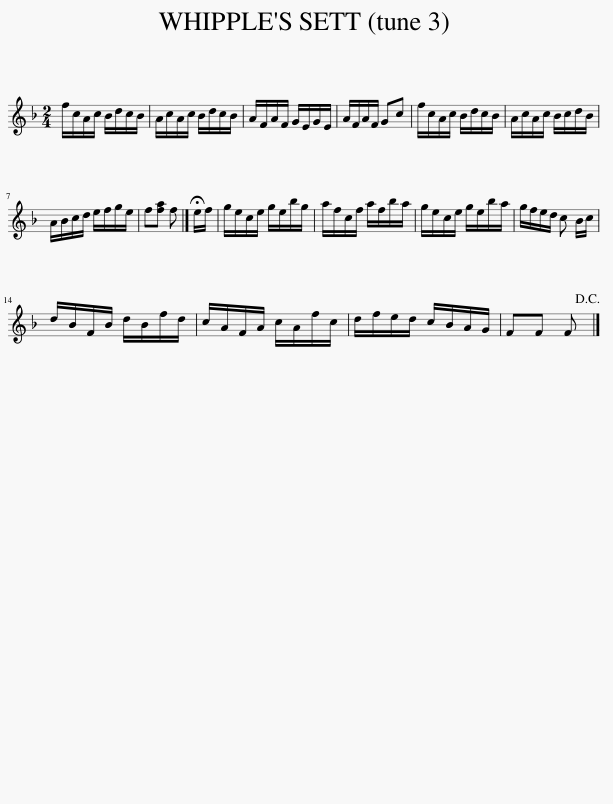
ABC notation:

X:1
L:1/8
M:2/4
I:linebreak $
K:F
V:1 treble
V:1
 f/c/A/c/ B/d/c/B/ | A/c/A/c/ B/d/c/B/ | A/F/A/F/ G/E/G/E/ | A/F/A/F/ Gc | f/c/A/c/ B/d/c/B/ | %5
 A/c/A/c/ B/c/d/B/ |$ A/B/c/d/ e/f/g/e/ | f[fa] f |] !fermata!e/f/ | g/e/c/e/ g/e/b/g/ | %10
 a/f/c/f/ a/f/b/a/ | g/e/c/e/ g/e/b/a/ | g/f/e/d/ c B/c/ |$ d/B/F/B/ d/B/f/d/ | c/A/F/A/ c/A/f/c/ | %15
 d/f/e/d/ c/B/A/G/ | FF F!D.C.! |] %17
